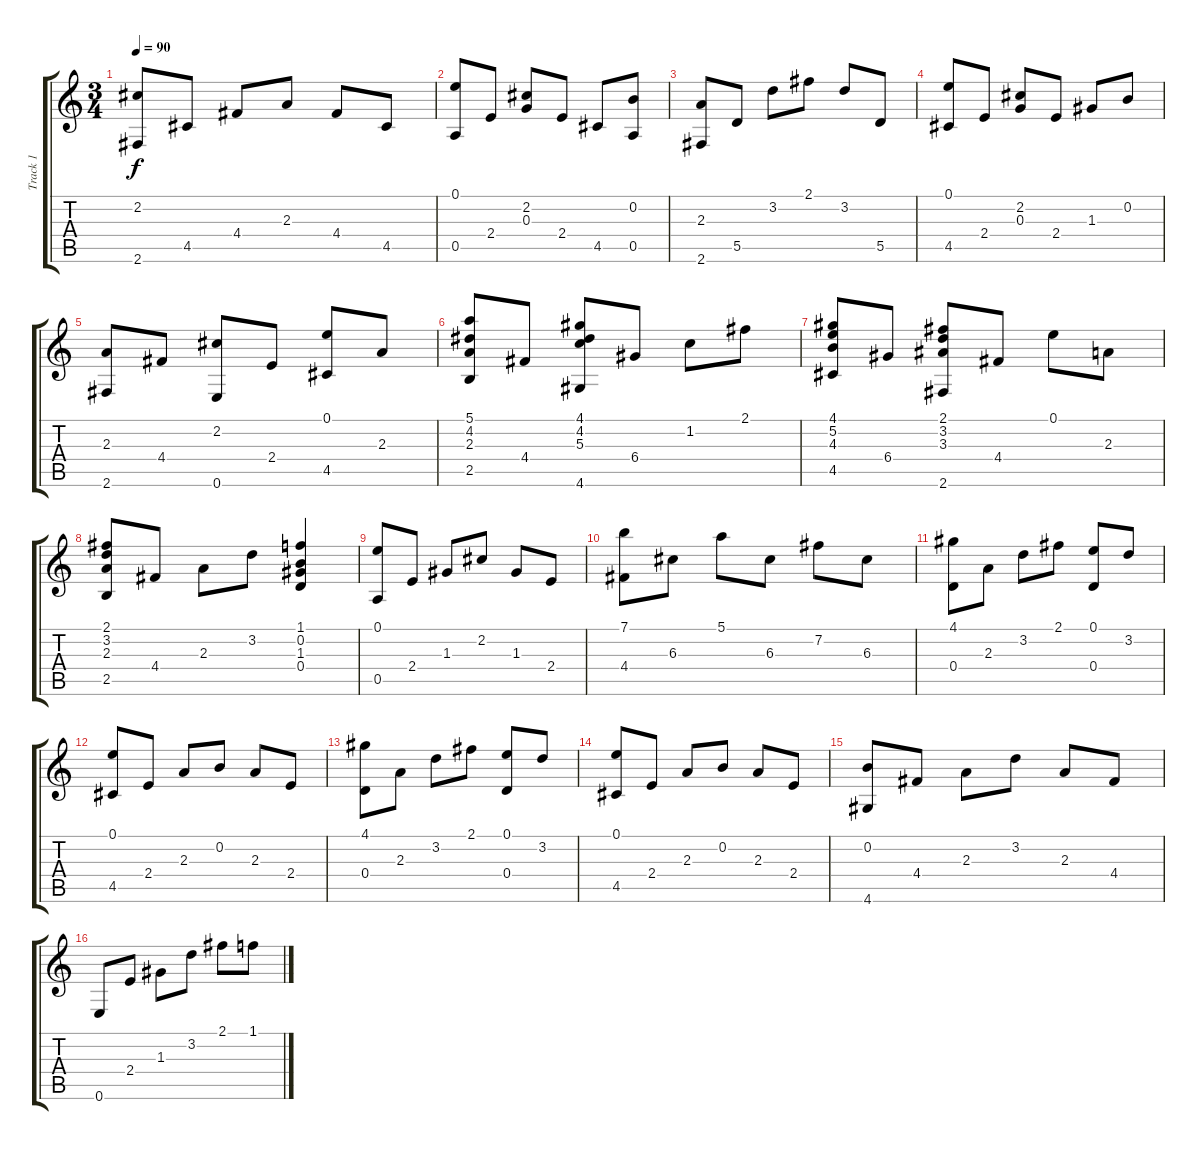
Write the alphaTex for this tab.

\track ("Track 1" "Track 1") {instrument acousticguitarsteel}
\staff {score tabs}
\tuning (E4 B3 G3 D3 A2 E2) {hide}
\ts (3 4)
\tempo 90
\clef g2
\ks c
(2.2 2.6).8{dy f} 4.5.8 4.4.8 2.3.8 4.4.8 4.5.8 |
(0.1 0.5).8 2.4.8 (2.2 0.3).8 2.4.8 4.5.8 (0.2 0.5).8 |
(2.3 2.6).8 5.5.8 3.2.8 2.1.8 3.2.8 5.5.8 |
(0.1 4.5).8 2.4.8 (2.2 0.3).8 2.4.8 1.3.8 0.2.8 |
(2.3 2.6).8 4.4.8 (2.2 0.6).8 2.4.8 (0.1 4.5).8 2.3.8 |
(5.1 4.2 2.3 2.5).8 4.4.8 (4.1 4.2 5.3 4.6).8 6.4.8 1.2.8 2.1.8 |
(4.1 5.2 4.3 4.5).8 6.4.8 (2.1 3.2 3.3 2.6).8 4.4.8 0.1.8 2.3.8 |
(2.1 3.2 2.3 2.5).8 4.4.8 2.3.8 3.2.8 (1.1 0.2 1.3 0.4).4 |
(0.1 0.5).8 2.4.8 1.3.8 2.2.8 1.3.8 2.4.8 |
(7.1 4.4).8 6.3.8 5.1.8 6.3.8 7.2.8 6.3.8 |
(4.1 0.4).8 2.3.8 3.2.8 2.1.8 (0.1 0.4).8 3.2.8 |
(0.1 4.5).8 2.4.8 2.3.8 0.2.8 2.3.8 2.4.8 |
(4.1 0.4).8 2.3.8 3.2.8 2.1.8 (0.1 0.4).8 3.2.8 |
(0.1 4.5).8 2.4.8 2.3.8 0.2.8 2.3.8 2.4.8 |
(0.2 4.6).8 4.4.8 2.3.8 3.2.8 2.3.8 4.4.8 |
0.6.8 2.4.8 1.3.8 3.2.8 2.1.8 1.1.8
